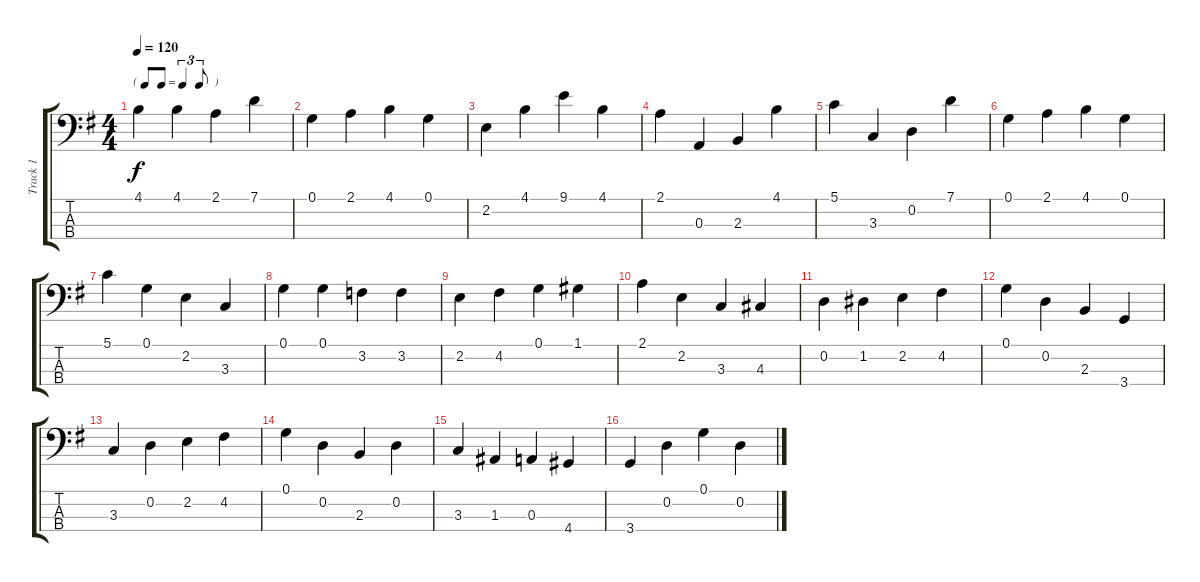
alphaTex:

\track ("Track 1" "Track 1") {instrument electricbassfinger}
\staff {score tabs}
\tuning (G2 D2 A1 E1) {hide}
\ts (4 4)
\tf triplet8th
\tempo 120
\clef f4
\ks g
4.1.4{dy f} 4.1.4 2.1.4 7.1.4 |
0.1.4 2.1.4 4.1.4 0.1.4 |
2.2.4 4.1.4 9.1.4 4.1.4 |
2.1.4 0.3.4 2.3.4 4.1.4 |
5.1.4 3.3.4 0.2.4 7.1.4 |
0.1.4 2.1.4 4.1.4 0.1.4 |
5.1.4 0.1.4 2.2.4 3.3.4 |
0.1.4 0.1.4 3.2.4 3.2.4 |
2.2.4 4.2.4 0.1.4 1.1.4 |
2.1.4 2.2.4 3.3.4 4.3.4 |
0.2.4 1.2.4 2.2.4 4.2.4 |
0.1.4 0.2.4 2.3.4 3.4.4 |
3.3.4 0.2.4 2.2.4 4.2.4 |
0.1.4 0.2.4 2.3.4 0.2.4 |
3.3.4 1.3.4 0.3.4 4.4.4 |
3.4.4 0.2.4 0.1.4 0.2.4
